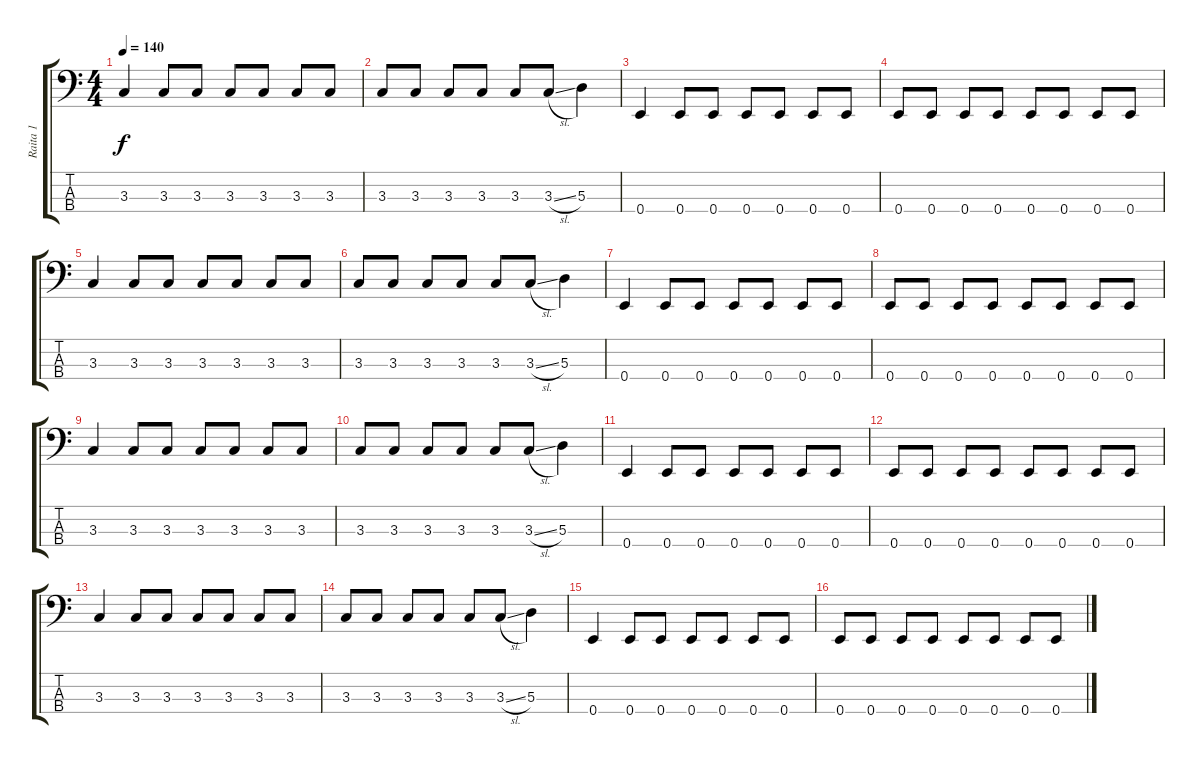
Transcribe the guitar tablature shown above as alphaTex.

\track ("Raita 1" "Raita 1") {instrument electricbassfinger}
\staff {score tabs}
\tuning (G2 D2 A1 E1) {hide}
\ts (4 4)
\tempo 140
\clef f4
\ks c
3.3.4{dy f volume 15 instrument electricbassfinger} 3.3.8 3.3.8 3.3.8 3.3.8 3.3.8 3.3.8 |
3.3.8 3.3.8 3.3.8 3.3.8 3.3.8 3.3{sl}.8 5.3.4 |
0.4.4 0.4.8 0.4.8 0.4.8 0.4.8 0.4.8 0.4.8 |
0.4.8 0.4.8 0.4.8 0.4.8 0.4.8 0.4.8 0.4.8 0.4.8 |
3.3.4 3.3.8 3.3.8 3.3.8 3.3.8 3.3.8 3.3.8 |
3.3.8 3.3.8 3.3.8 3.3.8 3.3.8 3.3{sl}.8 5.3.4 |
0.4.4 0.4.8 0.4.8 0.4.8 0.4.8 0.4.8 0.4.8 |
0.4.8 0.4.8 0.4.8 0.4.8 0.4.8 0.4.8 0.4.8 0.4.8 |
3.3.4 3.3.8 3.3.8 3.3.8 3.3.8 3.3.8 3.3.8 |
3.3.8 3.3.8 3.3.8 3.3.8 3.3.8 3.3{sl}.8 5.3.4 |
0.4.4 0.4.8 0.4.8 0.4.8 0.4.8 0.4.8 0.4.8 |
0.4.8 0.4.8 0.4.8 0.4.8 0.4.8 0.4.8 0.4.8 0.4.8 |
3.3.4 3.3.8 3.3.8 3.3.8 3.3.8 3.3.8 3.3.8 |
3.3.8 3.3.8 3.3.8 3.3.8 3.3.8 3.3{sl}.8 5.3.4 |
0.4.4 0.4.8 0.4.8 0.4.8 0.4.8 0.4.8 0.4.8 |
0.4.8 0.4.8 0.4.8 0.4.8 0.4.8 0.4.8 0.4.8 0.4.8
